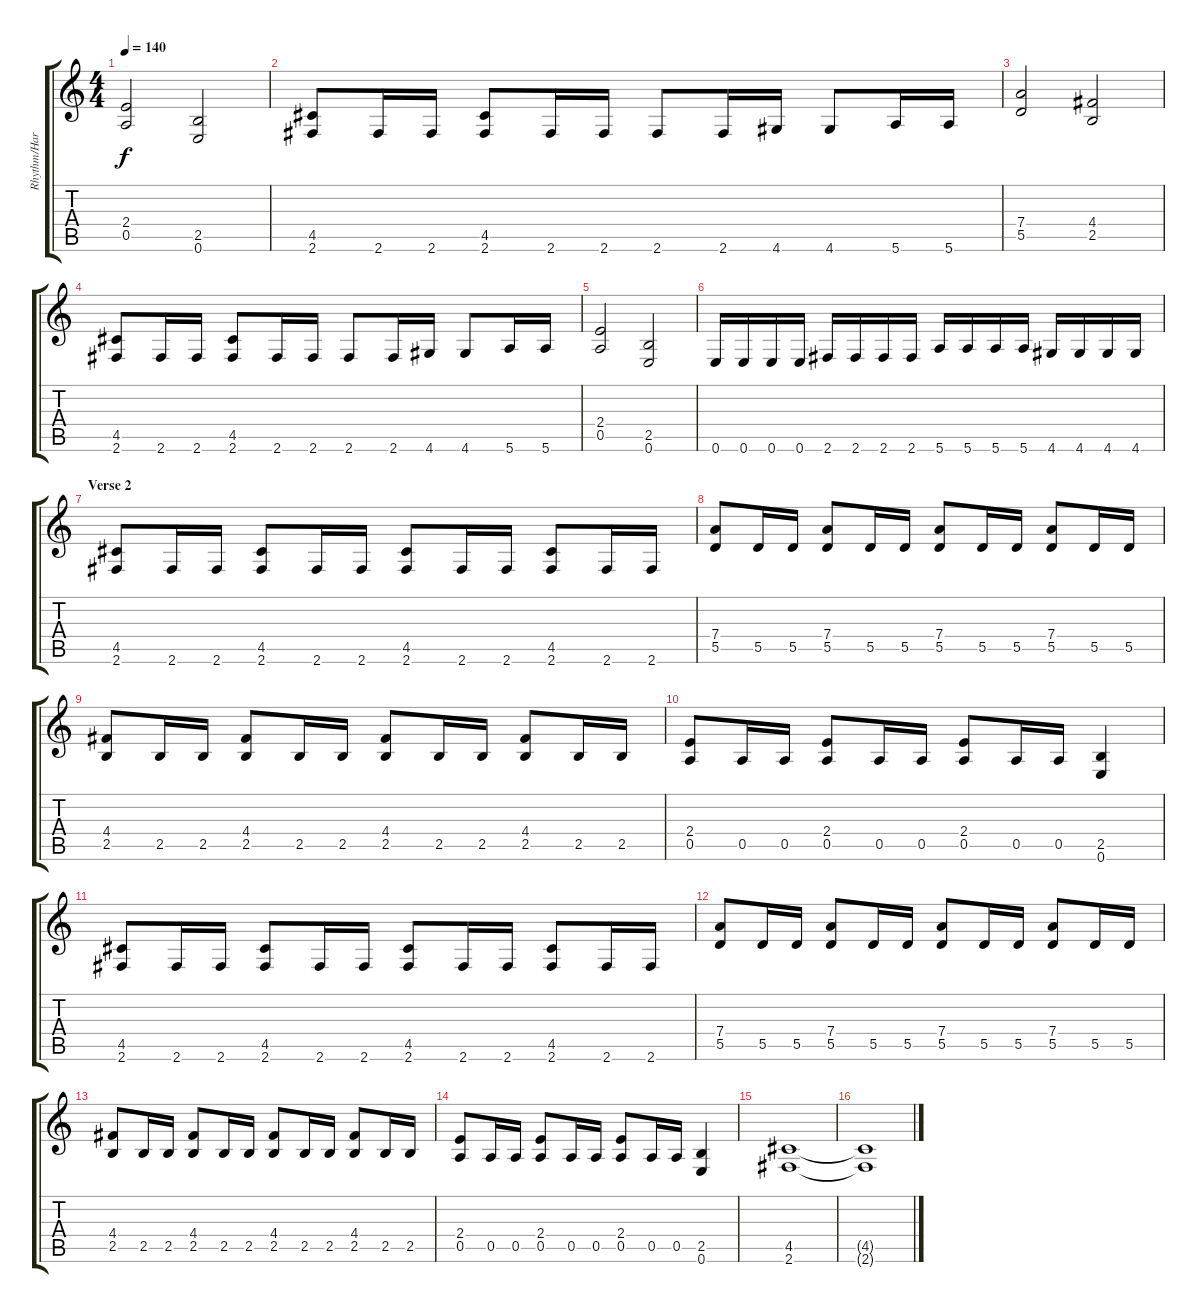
\track ("Rhythm/Harmony" "Rhythm/Har") {instrument distortionguitar}
\staff {score tabs}
\tuning (E4 B3 G3 D3 A2 E2) {hide}
\ts (4 4)
\tempo 140
\clef g2
\ks c
(2.4 0.5).2{dy f} (2.5 0.6).2 |
(4.5 2.6).8 2.6.16 2.6.16 (4.5 2.6).8 2.6.16 2.6.16 2.6.8 2.6.16 4.6.16 4.6.8 5.6.16 5.6.16 |
(7.4 5.5).2 (4.4 2.5).2 |
(4.5 2.6).8 2.6.16 2.6.16 (4.5 2.6).8 2.6.16 2.6.16 2.6.8 2.6.16 4.6.16 4.6.8 5.6.16 5.6.16 |
(2.4 0.5).2 (2.5 0.6).2 |
0.6.16 0.6.16 0.6.16 0.6.16 2.6.16 2.6.16 2.6.16 2.6.16 5.6.16 5.6.16 5.6.16 5.6.16 4.6.16 4.6.16 4.6.16 4.6.16 |
\section ("" "Verse 2")
(4.5 2.6).8 2.6.16 2.6.16 (4.5 2.6).8 2.6.16 2.6.16 (4.5 2.6).8 2.6.16 2.6.16 (4.5 2.6).8 2.6.16 2.6.16 |
(7.4 5.5).8 5.5.16 5.5.16 (7.4 5.5).8 5.5.16 5.5.16 (7.4 5.5).8 5.5.16 5.5.16 (7.4 5.5).8 5.5.16 5.5.16 |
(4.4 2.5).8 2.5.16 2.5.16 (4.4 2.5).8 2.5.16 2.5.16 (4.4 2.5).8 2.5.16 2.5.16 (4.4 2.5).8 2.5.16 2.5.16 |
(2.4 0.5).8 0.5.16 0.5.16 (2.4 0.5).8 0.5.16 0.5.16 (2.4 0.5).8 0.5.16 0.5.16 (2.5 0.6).4 |
(4.5 2.6).8 2.6.16 2.6.16 (4.5 2.6).8 2.6.16 2.6.16 (4.5 2.6).8 2.6.16 2.6.16 (4.5 2.6).8 2.6.16 2.6.16 |
(7.4 5.5).8 5.5.16 5.5.16 (7.4 5.5).8 5.5.16 5.5.16 (7.4 5.5).8 5.5.16 5.5.16 (7.4 5.5).8 5.5.16 5.5.16 |
(4.4 2.5).8 2.5.16 2.5.16 (4.4 2.5).8 2.5.16 2.5.16 (4.4 2.5).8 2.5.16 2.5.16 (4.4 2.5).8 2.5.16 2.5.16 |
(2.4 0.5).8 0.5.16 0.5.16 (2.4 0.5).8 0.5.16 0.5.16 (2.4 0.5).8 0.5.16 0.5.16 (2.5 0.6).4 |
(4.5 2.6).1 |
(4.5{t} 2.6{t}).1
